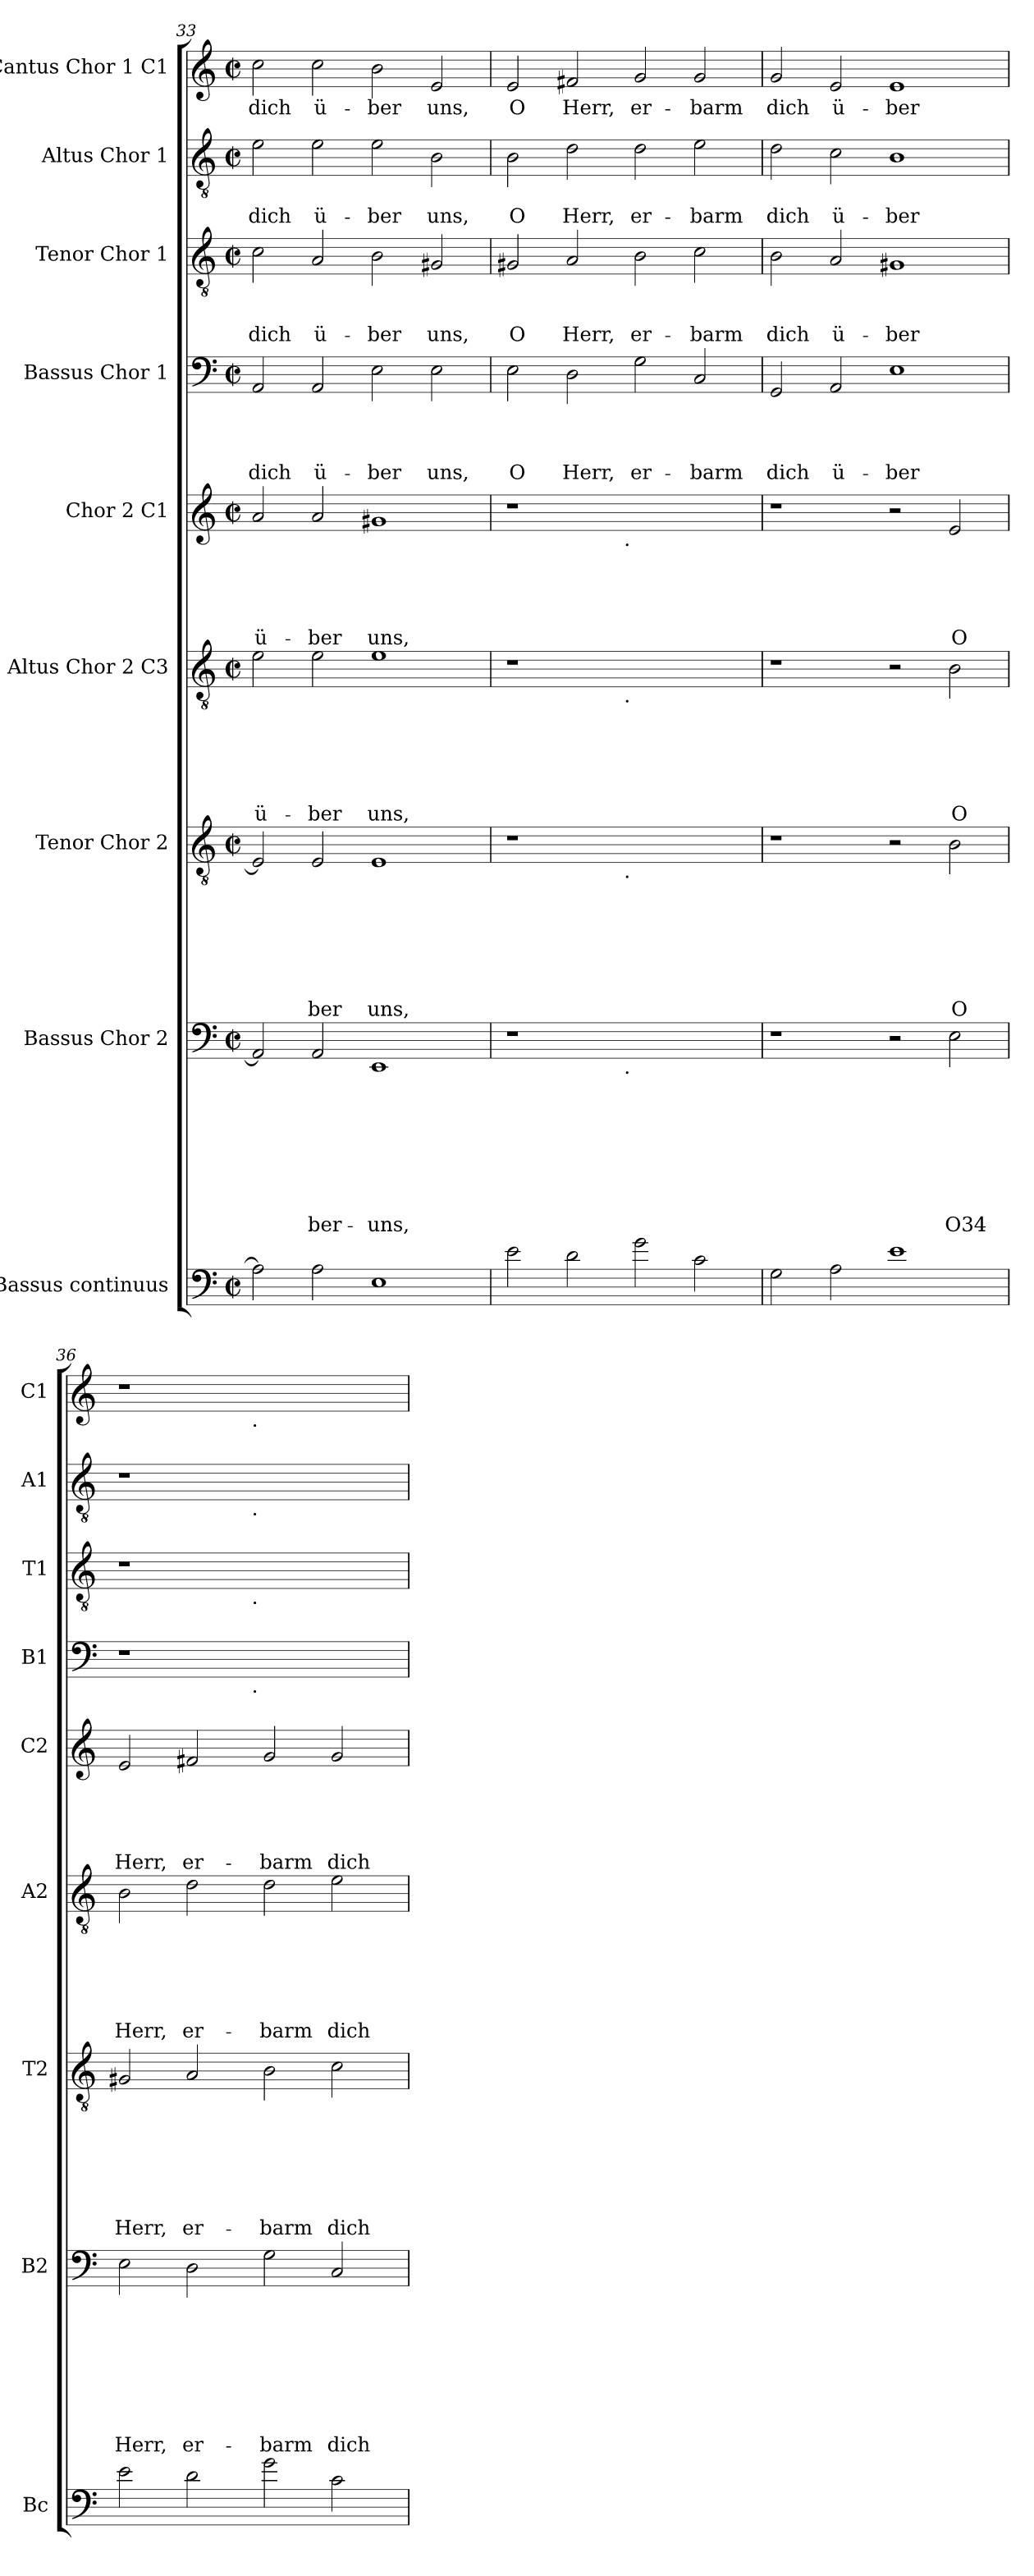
**kern	**kern	**text	**text	**text	**text	**text	**text	**text	**text	**kern	**text	**text	**text	**text	**text	**text	**text	**kern	**text	**text	**text	**text	**text	**text	**kern	**text	**text	**text	**text	**text	**kern	**text	**text	**text	**text	**kern	**text	**text	**text	**kern	**text	**text	**kern	**text
*part9	*part8	*part8	*part8	*part8	*part8	*part8	*part8	*part8	*part8	*part7	*part7	*part7	*part7	*part7	*part7	*part7	*part7	*part6	*part6	*part6	*part6	*part6	*part6	*part6	*part5	*part5	*part5	*part5	*part5	*part5	*part4	*part4	*part4	*part4	*part4	*part3	*part3	*part3	*part3	*part2	*part2	*part2	*part1	*part1
*staff9	*staff8	*staff8	*staff8	*staff8	*staff8	*staff8	*staff8	*staff8	*staff8	*staff7	*staff7	*staff7	*staff7	*staff7	*staff7	*staff7	*staff7	*staff6	*staff6	*staff6	*staff6	*staff6	*staff6	*staff6	*staff5	*staff5	*staff5	*staff5	*staff5	*staff5	*staff4	*staff4	*staff4	*staff4	*staff4	*staff3	*staff3	*staff3	*staff3	*staff2	*staff2	*staff2	*staff1	*staff1
*I"Bassus continuus	*I"Bassus Chor 2	*	*	*	*	*	*	*	*	*I"Tenor Chor 2	*	*	*	*	*	*	*	*I"Altus Chor 2 C3	*	*	*	*	*	*	*I"Chor 2 C1	*	*	*	*	*	*I"Bassus Chor 1	*	*	*	*	*I"Tenor Chor 1	*	*	*	*I"Altus Chor 1	*	*	*I"Cantus Chor 1 C1	*
*I'Bc	*I'B2	*	*	*	*	*	*	*	*	*I'T2	*	*	*	*	*	*	*	*I'A2	*	*	*	*	*	*	*I'C2	*	*	*	*	*	*I'B1	*	*	*	*	*I'T1	*	*	*	*I'A1	*	*	*I'C1	*
*clefF4	*clefF4	*	*	*	*	*	*	*	*	*clefGv2	*	*	*	*	*	*	*	*clefGv2	*	*	*	*	*	*	*clefG2	*	*	*	*	*	*clefF4	*	*	*	*	*clefGv2	*	*	*	*clefGv2	*	*	*clefG2	*
*ITrd7c12	*	*	*	*	*	*	*	*	*	*	*	*	*	*	*	*	*	*	*	*	*	*	*	*	*	*	*	*	*	*	*	*	*	*	*	*	*	*	*	*	*	*	*	*
*k[]	*k[]	*	*	*	*	*	*	*	*	*k[]	*	*	*	*	*	*	*	*k[]	*	*	*	*	*	*	*k[]	*	*	*	*	*	*k[]	*	*	*	*	*k[]	*	*	*	*k[]	*	*	*k[]	*
*C:	*C:	*	*	*	*	*	*	*	*	*C:	*	*	*	*	*	*	*	*C:	*	*	*	*	*	*	*C:	*	*	*	*	*	*C:	*	*	*	*	*C:	*	*	*	*C:	*	*	*C:	*
*M2/2	*M2/2	*	*	*	*	*	*	*	*	*M2/2	*	*	*	*	*	*	*	*M2/2	*	*	*	*	*	*	*M2/2	*	*	*	*	*	*M2/2	*	*	*	*	*M2/2	*	*	*	*M2/2	*	*	*M2/2	*
*met(c|)	*met(c|)	*	*	*	*	*	*	*	*	*met(c|)	*	*	*	*	*	*	*	*met(c|)	*	*	*	*	*	*	*met(c|)	*	*	*	*	*	*met(c|)	*	*	*	*	*met(c|)	*	*	*	*met(c|)	*	*	*met(c|)	*
=33	=33	=33	=33	=33	=33	=33	=33	=33	=33	=33	=33	=33	=33	=33	=33	=33	=33	=33	=33	=33	=33	=33	=33	=33	=33	=33	=33	=33	=33	=33	=33	=33	=33	=33	=33	=33	=33	=33	=33	=33	=33	=33	=33	=33
!	!	!	!	!	!	!	!	!	!	!	!	!	!	!	!	!	!	!	!	!	!	!	!	!LO:LY:b	!	!	!	!	!	!LO:LY:b	!	!	!	!	!LO:LY:b	!	!	!	!LO:LY:b	!	!	!LO:LY:b	!	!LO:LY:b
2AA\]	2AA/]	.	.	.	.	.	.	.	.	2E/]	.	.	.	.	.	.	.	2e\	.	.	.	.	.	ü-	2a/	.	.	.	.	ü-	2AA/	.	.	.	dich	2c\	.	.	dich	2e\	.	dich	2cc\	dich
!	!	!	!	!	!	!	!	!	!LO:LY:b	!	!	!	!	!	!	!	!LO:LY:b	!	!	!	!	!	!	!LO:LY:b	!	!	!	!	!	!LO:LY:b	!	!	!	!	!LO:LY:b	!	!	!	!LO:LY:b	!	!	!LO:LY:b	!	!LO:LY:b
2AA\	2AA/	.	.	.	.	.	.	.	-ber-	2E/	.	.	.	.	.	.	-ber	2e\	.	.	.	.	.	-ber	2a/	.	.	.	.	-ber	2AA/	.	.	.	ü-	2A/	.	.	ü-	2e\	.	ü-	2cc\	ü-
!	!	!	!	!	!	!	!	!	!LO:LY:b	!	!	!	!	!	!	!	!LO:LY:b	!	!	!	!	!	!	!LO:LY:b	!	!	!	!	!	!LO:LY:b	!	!	!	!	!LO:LY:b	!	!	!	!LO:LY:b	!	!	!LO:LY:b	!	!LO:LY:b
1EE	1EE	.	.	.	.	.	.	.	-uns,	1E	.	.	.	.	.	.	uns,	1e	.	.	.	.	.	uns,	1g#X	.	.	.	.	uns,	2E\	.	.	.	-ber	2B\	.	.	-ber	2e\	.	-ber	2b\	-ber
!	!	!	!	!	!	!	!	!	!	!	!	!	!	!	!	!	!	!	!	!	!	!	!	!	!	!	!	!	!	!	!	!	!	!	!LO:LY:b	!	!	!	!LO:LY:b	!	!	!LO:LY:b	!	!LO:LY:b
.	.	.	.	.	.	.	.	.	.	.	.	.	.	.	.	.	.	.	.	.	.	.	.	.	.	.	.	.	.	.	2E\	.	.	.	uns,	2G#X/	.	.	uns,	2B\	.	uns,	2e/	uns,
!!LO:PB:g=z
=34!	=34!	=34!	=34!	=34!	=34!	=34!	=34!	=34!	=34!	=34!	=34!	=34!	=34!	=34!	=34!	=34!	=34!	=34!	=34!	=34!	=34!	=34!	=34!	=34!	=34!	=34!	=34!	=34!	=34!	=34!	=34!	=34!	=34!	=34!	=34!	=34!	=34!	=34!	=34!	=34!	=34!	=34!	=34!	=34!
!	!	!	!	!	!	!	!	!	!	!	!	!	!	!	!	!	!	!	!	!	!	!	!	!	!	!	!	!	!	!	!	!	!	!	!LO:LY:b	!	!	!	!LO:LY:b	!	!	!LO:LY:b	!	!LO:LY:b
*	*^	*	*	*	*	*	*	*	*	*^	*	*	*	*	*	*	*	*^	*	*	*	*	*	*	*^	*	*	*	*	*	*	*	*	*	*	*	*	*	*	*	*	*	*	*
2E\	1r	2ryy	.	.	.	.	.	.	.	.	1r	2ryy	.	.	.	.	.	.	.	1r	2ryy	.	.	.	.	.	.	1r	2ryy	.	.	.	.	.	2E\	.	.	.	O	2G#X/	.	.	O	2B\	.	O	2e/	O
!	!	!	!	!	!	!	!	!	!	!	!	!	!	!	!	!	!	!	!	!	!	!	!	!	!	!	!	!	!	!	!	!	!	!	!	!	!	!	!LO:LY:b	!	!	!	!LO:LY:b	!	!	!LO:LY:b	!	!LO:LY:b
2D\	.	4...ryy	.	.	.	.	.	.	.	.	.	4...ryy	.	.	.	.	.	.	.	.	4...ryy	.	.	.	.	.	.	.	4...ryy	.	.	.	.	.	2D\	.	.	.	Herr,	2A/	.	.	Herr,	2d\	.	Herr,	2f#X/	Herr,
!	!	!	!	!	!	!	!	!	!	!	!	!	!	!	!	!	!	!	!	!	!	!	!	!	!	!	!	!	!LO:TX:b:t=.	!	!	!	!	!	!	!	!	!	!	!	!	!	!	!	!	!	!	!
!	!	!	!	!	!	!	!	!	!	!	!	!	!	!	!	!	!	!	!	!	!LO:TX:b:t=.	!	!	!	!	!	!	!	!	!	!	!	!	!	!	!	!	!	!	!	!	!	!	!	!	!	!	!
!	!	!	!	!	!	!	!	!	!	!	!	!LO:TX:b:t=.	!	!	!	!	!	!	!	!	!	!	!	!	!	!	!	!	!	!	!	!	!	!	!	!	!	!	!	!	!	!	!	!	!	!	!	!
!	!	!LO:TX:b:t=.	!	!	!	!	!	!	!	!	!	!	!	!	!	!	!	!	!	!	!	!	!	!	!	!	!	!	!	!	!	!	!	!	!	!	!	!	!	!	!	!	!	!	!	!	!	!
.	.	1ryy	.	.	.	.	.	.	.	.	.	1ryy	.	.	.	.	.	.	.	.	1ryy	.	.	.	.	.	.	.	1ryy	.	.	.	.	.	.	.	.	.	.	.	.	.	.	.	.	.	.	.
!	!	!	!	!	!	!	!	!	!	!	!	!	!	!	!	!	!	!	!	!	!	!	!	!	!	!	!	!	!	!	!	!	!	!	!	!	!	!	!LO:LY:b	!	!	!	!LO:LY:b	!	!	!LO:LY:b	!	!LO:LY:b
2G\	1ryy	.	.	.	.	.	.	.	.	.	1ryy	.	.	.	.	.	.	.	.	1ryy	.	.	.	.	.	.	.	1ryy	.	.	.	.	.	.	2G\	.	.	.	er-	2B\	.	.	er-	2d\	.	er-	2g/	er-
!	!	!	!	!	!	!	!	!	!	!	!	!	!	!	!	!	!	!	!	!	!	!	!	!	!	!	!	!	!	!	!	!	!	!	!	!	!	!	!LO:LY:b	!	!	!	!LO:LY:b	!	!	!LO:LY:b	!	!LO:LY:b
2C\	.	.	.	.	.	.	.	.	.	.	.	.	.	.	.	.	.	.	.	.	.	.	.	.	.	.	.	.	.	.	.	.	.	.	2C/	.	.	.	-barm	2c\	.	.	-barm	2e\	.	-barm	2g/	-barm
.	.	32ryy	.	.	.	.	.	.	.	.	.	32ryy	.	.	.	.	.	.	.	.	32ryy	.	.	.	.	.	.	.	32ryy	.	.	.	.	.	.	.	.	.	.	.	.	.	.	.	.	.	.	.
=35	=35	=35	=35	=35	=35	=35	=35	=35	=35	=35	=35	=35	=35	=35	=35	=35	=35	=35	=35	=35	=35	=35	=35	=35	=35	=35	=35	=35	=35	=35	=35	=35	=35	=35	=35	=35	=35	=35	=35	=35	=35	=35	=35	=35	=35	=35	=35	=35
!	!	!	!	!	!	!	!	!	!	!	!	!	!	!	!	!	!	!	!	!	!	!	!	!	!	!	!	!	!	!	!	!	!	!	!	!	!	!	!LO:LY:b	!	!	!	!LO:LY:b	!	!	!LO:LY:b	!	!LO:LY:b
*	*v	*v	*	*	*	*	*	*	*	*	*	*	*	*	*	*	*	*	*	*v	*v	*	*	*	*	*	*	*v	*v	*	*	*	*	*	*	*	*	*	*	*	*	*	*	*	*	*	*	*
*	*	*	*	*	*	*	*	*	*	*v	*v	*	*	*	*	*	*	*	*	*	*	*	*	*	*	*	*	*	*	*	*	*	*	*	*	*	*	*	*	*	*	*	*	*	*
2GG\	1r	.	.	.	.	.	.	.	.	1r	.	.	.	.	.	.	.	1r	.	.	.	.	.	.	1r	.	.	.	.	.	2GG/	.	.	.	dich	2B\	.	.	dich	2d\	.	dich	2g/	dich
!	!	!	!	!	!	!	!	!	!	!	!	!	!	!	!	!	!	!	!	!	!	!	!	!	!	!	!	!	!	!	!	!	!	!	!LO:LY:b	!	!	!	!LO:LY:b	!	!	!LO:LY:b	!	!LO:LY:b
2AA\	.	.	.	.	.	.	.	.	.	.	.	.	.	.	.	.	.	.	.	.	.	.	.	.	.	.	.	.	.	.	2AA/	.	.	.	ü-	2A/	.	.	ü-	2c\	.	ü-	2e/	ü-
!	!	!	!	!	!	!	!	!	!	!	!	!	!	!	!	!	!	!	!	!	!	!	!	!	!	!	!	!	!	!	!	!	!	!	!LO:LY:b	!	!	!	!LO:LY:b	!	!	!LO:LY:b	!	!LO:LY:b
1E	2r	.	.	.	.	.	.	.	.	2r	.	.	.	.	.	.	.	2r	.	.	.	.	.	.	2r	.	.	.	.	.	1E	.	.	.	-ber	1G#X	.	.	-ber	1B	.	-ber	1e	-ber
!	!	!	!	!	!	!	!	!	!LO:LY:b	!	!	!	!	!	!	!	!LO:LY:b	!	!	!	!	!	!	!LO:LY:b	!	!	!	!	!	!LO:LY:b	!	!	!	!	!	!	!	!	!	!	!	!	!	!
.	2E\	.	.	.	.	.	.	.	O34	2B\	.	.	.	.	.	.	O	2B\	.	.	.	.	.	O	2e/	.	.	.	.	O	.	.	.	.	.	.	.	.	.	.	.	.	.	.
=36	=36	=36	=36	=36	=36	=36	=36	=36	=36	=36	=36	=36	=36	=36	=36	=36	=36	=36	=36	=36	=36	=36	=36	=36	=36	=36	=36	=36	=36	=36	=36	=36	=36	=36	=36	=36	=36	=36	=36	=36	=36	=36	=36	=36
!	!	!	!	!	!	!	!	!	!LO:LY:b	!	!	!	!	!	!	!	!LO:LY:b	!	!	!	!	!	!	!LO:LY:b	!	!	!	!	!	!LO:LY:b	!	!	!	!	!	!	!	!	!	!	!	!	!	!
*	*	*	*	*	*	*	*	*	*	*	*	*	*	*	*	*	*	*	*	*	*	*	*	*	*	*	*	*	*	*	*^	*	*	*	*	*^	*	*	*	*^	*	*	*^	*
2E\	2E\	.	.	.	.	.	.	.	Herr,	2G#X/	.	.	.	.	.	.	Herr,	2B\	.	.	.	.	.	Herr,	2e/	.	.	.	.	Herr,	1r	2ryy	.	.	.	.	1r	2ryy	.	.	.	1r	2ryy	.	.	1r	2ryy	.
!	!	!	!	!	!	!	!	!	!LO:LY:b	!	!	!	!	!	!	!	!LO:LY:b	!	!	!	!	!	!	!LO:LY:b	!	!	!	!	!	!LO:LY:b	!	!	!	!	!	!	!	!	!	!	!	!	!	!	!	!	!	!
2D\	2D\	.	.	.	.	.	.	.	er-	2A/	.	.	.	.	.	.	er-	2d\	.	.	.	.	.	er-	2f#X/	.	.	.	.	er-	.	4...ryy	.	.	.	.	.	4...ryy	.	.	.	.	4...ryy	.	.	.	4...ryy	.
!	!	!	!	!	!	!	!	!	!	!	!	!	!	!	!	!	!	!	!	!	!	!	!	!	!	!	!	!	!	!	!	!	!	!	!	!	!	!	!	!	!	!	!	!	!	!	!LO:TX:b:t=.	!
!	!	!	!	!	!	!	!	!	!	!	!	!	!	!	!	!	!	!	!	!	!	!	!	!	!	!	!	!	!	!	!	!	!	!	!	!	!	!	!	!	!	!	!LO:TX:b:t=.	!	!	!	!	!
!	!	!	!	!	!	!	!	!	!	!	!	!	!	!	!	!	!	!	!	!	!	!	!	!	!	!	!	!	!	!	!	!	!	!	!	!	!	!LO:TX:b:t=.	!	!	!	!	!	!	!	!	!	!
!	!	!	!	!	!	!	!	!	!	!	!	!	!	!	!	!	!	!	!	!	!	!	!	!	!	!	!	!	!	!	!	!LO:TX:b:t=.	!	!	!	!	!	!	!	!	!	!	!	!	!	!	!	!
.	.	.	.	.	.	.	.	.	.	.	.	.	.	.	.	.	.	.	.	.	.	.	.	.	.	.	.	.	.	.	.	1ryy	.	.	.	.	.	1ryy	.	.	.	.	1ryy	.	.	.	1ryy	.
!	!	!	!	!	!	!	!	!	!LO:LY:b	!	!	!	!	!	!	!	!LO:LY:b	!	!	!	!	!	!	!LO:LY:b	!	!	!	!	!	!LO:LY:b	!	!	!	!	!	!	!	!	!	!	!	!	!	!	!	!	!	!
2G\	2G\	.	.	.	.	.	.	.	-barm	2B\	.	.	.	.	.	.	-barm	2d\	.	.	.	.	.	-barm	2g/	.	.	.	.	-barm	1ryy	.	.	.	.	.	1ryy	.	.	.	.	1ryy	.	.	.	1ryy	.	.
!	!	!	!	!	!	!	!	!	!LO:LY:b	!	!	!	!	!	!	!	!LO:LY:b	!	!	!	!	!	!	!LO:LY:b	!	!	!	!	!	!LO:LY:b	!	!	!	!	!	!	!	!	!	!	!	!	!	!	!	!	!	!
2C\	2C/	.	.	.	.	.	.	.	dich	2c\	.	.	.	.	.	.	dich	2e\	.	.	.	.	.	dich	2g/	.	.	.	.	dich	.	.	.	.	.	.	.	.	.	.	.	.	.	.	.	.	.	.
.	.	.	.	.	.	.	.	.	.	.	.	.	.	.	.	.	.	.	.	.	.	.	.	.	.	.	.	.	.	.	.	32ryy	.	.	.	.	.	32ryy	.	.	.	.	32ryy	.	.	.	32ryy	.
*	*	*	*	*	*	*	*	*	*	*	*	*	*	*	*	*	*	*	*	*	*	*	*	*	*	*	*	*	*	*	*v	*v	*	*	*	*	*	*	*	*	*	*v	*v	*	*	*v	*v	*
*	*	*	*	*	*	*	*	*	*	*	*	*	*	*	*	*	*	*	*	*	*	*	*	*	*	*	*	*	*	*	*	*	*	*	*	*v	*v	*	*	*	*	*	*	*	*
=	=	=	=	=	=	=	=	=	=	=	=	=	=	=	=	=	=	=	=	=	=	=	=	=	=	=	=	=	=	=	=	=	=	=	=	=	=	=	=	=	=	=	=	=
*-	*-	*-	*-	*-	*-	*-	*-	*-	*-	*-	*-	*-	*-	*-	*-	*-	*-	*-	*-	*-	*-	*-	*-	*-	*-	*-	*-	*-	*-	*-	*-	*-	*-	*-	*-	*-	*-	*-	*-	*-	*-	*-	*-	*-
